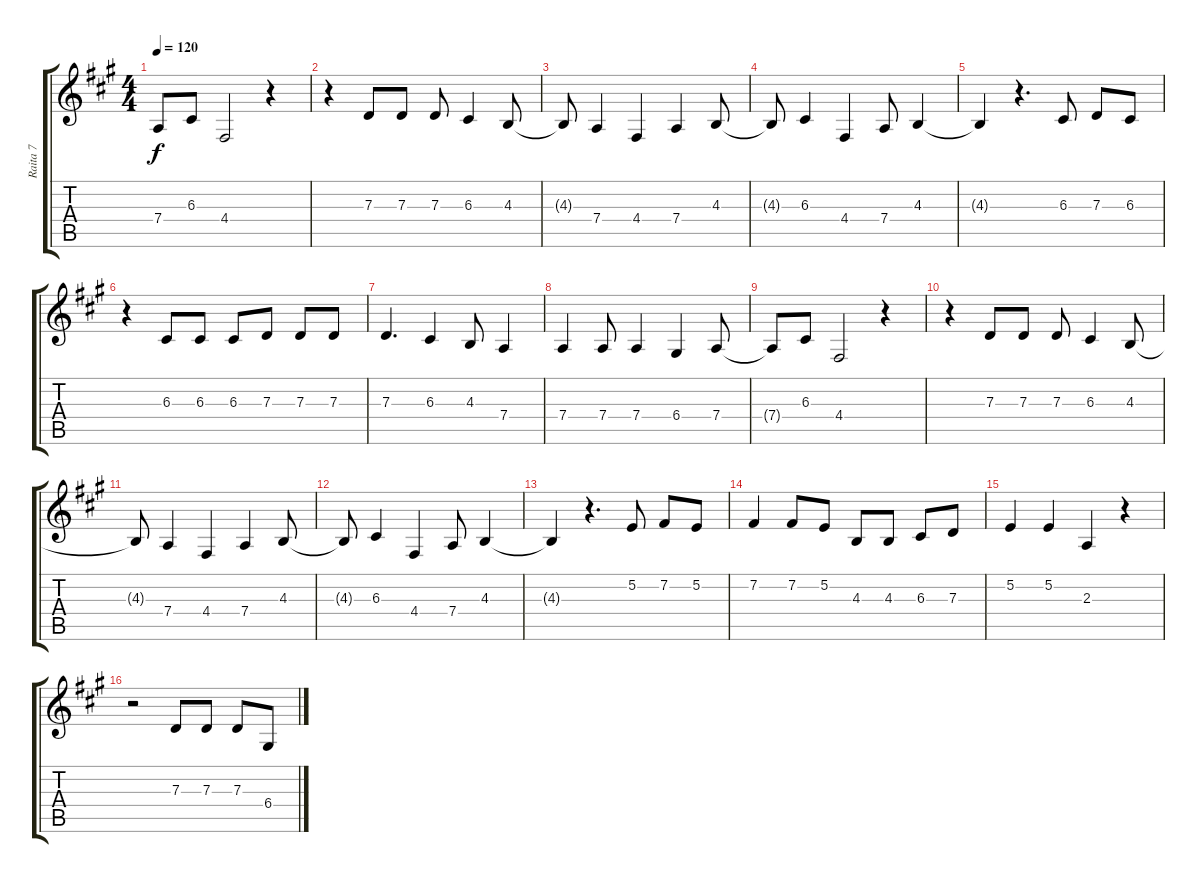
\track ("Raita 7" "Raita 7") {instrument lead1square}
\staff {score tabs}
\tuning (E4 B3 G3 D3 A2 E2) {hide}
\ts (4 4)
\tempo 120
\clef g2
\ks f#minor
7.4{t}.8{dy f} 6.3.8 4.4.2 r.4 |
r.4 7.3.8 7.3.8 7.3.8 6.3.4 4.3.8 |
4.3{t}.8 7.4.4 4.4.4 7.4.4 4.3.8 |
4.3{t}.8 6.3.4 4.4.4 7.4.8 4.3.4 |
4.3{t}.4 r.4{d} 6.3.8 7.3.8 6.3.8 |
r.4 6.3.8 6.3.8 6.3.8 7.3.8 7.3.8 7.3.8 |
7.3.4{d} 6.3.4 4.3.8 7.4.4 |
7.4.4 7.4.8 7.4.4 6.4.4 7.4.8 |
7.4{t}.8 6.3.8 4.4.2 r.4 |
r.4 7.3.8 7.3.8 7.3.8 6.3.4 4.3.8 |
4.3{t}.8 7.4.4 4.4.4 7.4.4 4.3.8 |
4.3{t}.8 6.3.4 4.4.4 7.4.8 4.3.4 |
4.3{t}.4 r.4{d} 5.2.8 7.2.8 5.2.8 |
7.2.4 7.2.8 5.2.8 4.3.8 4.3.8 6.3.8 7.3.8 |
5.2.4 5.2.4 2.3.4 r.4 |
r.2 7.3.8 7.3.8 7.3.8 6.4.8
